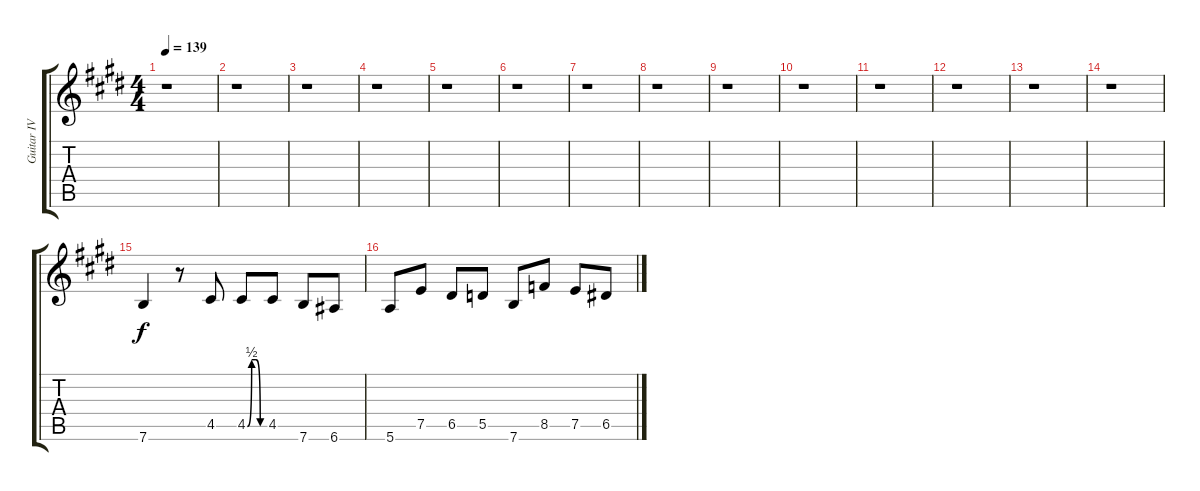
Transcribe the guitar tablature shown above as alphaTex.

\track ("Guitar IV" "Guitar IV") {instrument distortionguitar}
\staff {score tabs}
\tuning (E4 B3 G3 D3 A2 E2) {hide}
\ts (4 4)
\tempo 139
\clef g2
\ks e
r.1{dy f} |
r.1 |
r.1 |
r.1 |
r.1 |
r.1 |
r.1 |
r.1 |
r.1 |
r.1 |
r.1 |
r.1 |
r.1 |
r.1 |
7.6.4 r.8 4.5.8 4.5{be (custom 0 0 15 2 30 2 45 0 60 0)}.8 4.5.8 7.6.8 6.6.8 |
5.6.8 7.5.8 6.5.8 5.5.8 7.6.8 8.5.8 7.5.8 6.5.8
